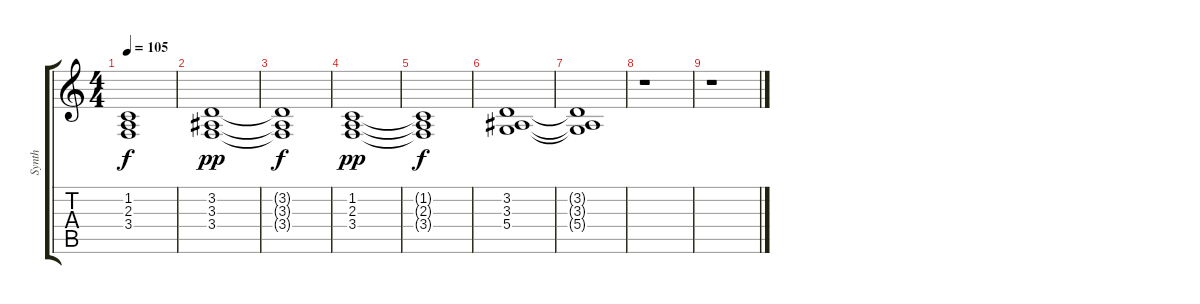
\track ("Synth" "Synth") {instrument pad2warm}
\staff {score tabs}
\tuning (E4 B3 G3 D3 A2 E2) {hide}
\ts (4 4)
\tempo 105
\clef g2
\ks c
(1.2{t} 2.3{t} 3.4{t}).1{dy f} |
(3.2 3.3 3.4).1{dy pp} |
(3.2{t} 3.3{t} 3.4{t}).1{dy f} |
(1.2 2.3 3.4).1{dy pp} |
(1.2{t} 2.3{t} 3.4{t}).1{dy f} |
(3.2 3.3 5.4).1 |
(3.2{t} 3.3{t} 5.4{t}).1 |
r.1 |
r.1
